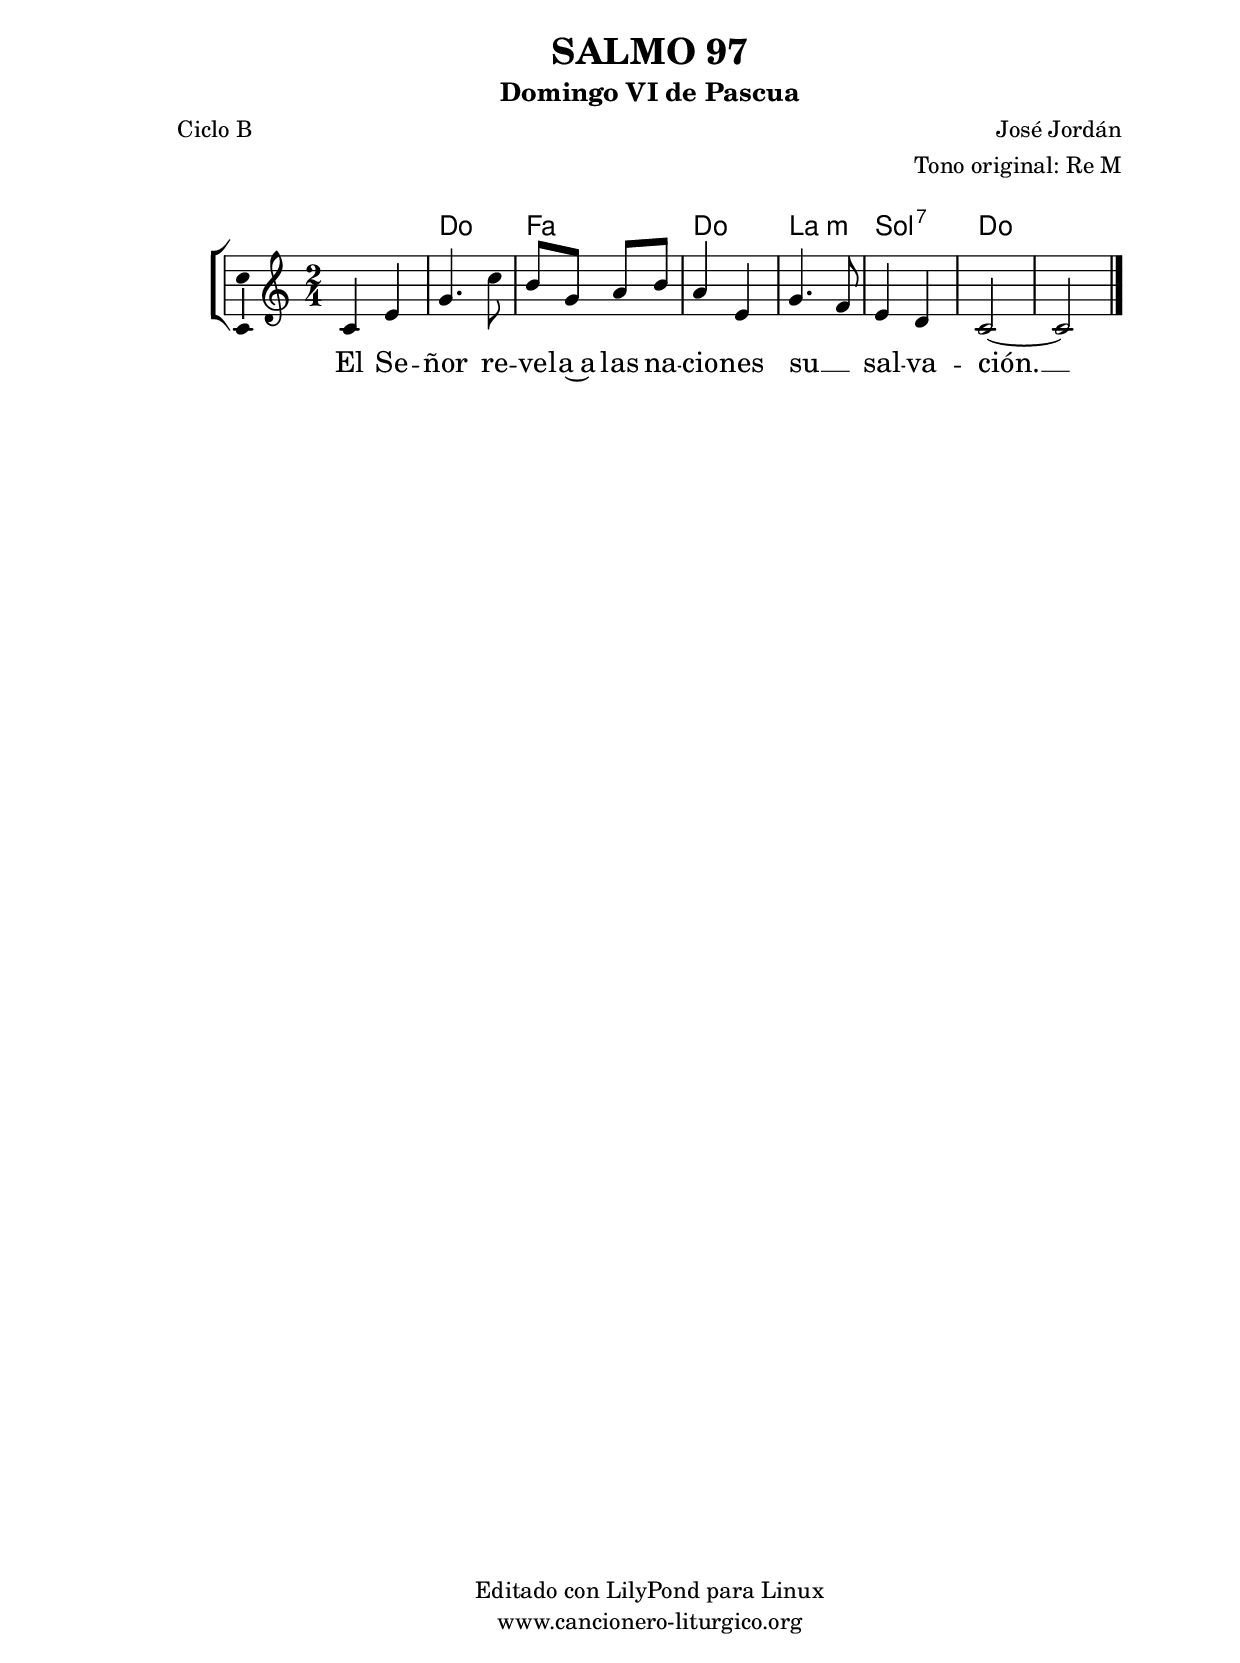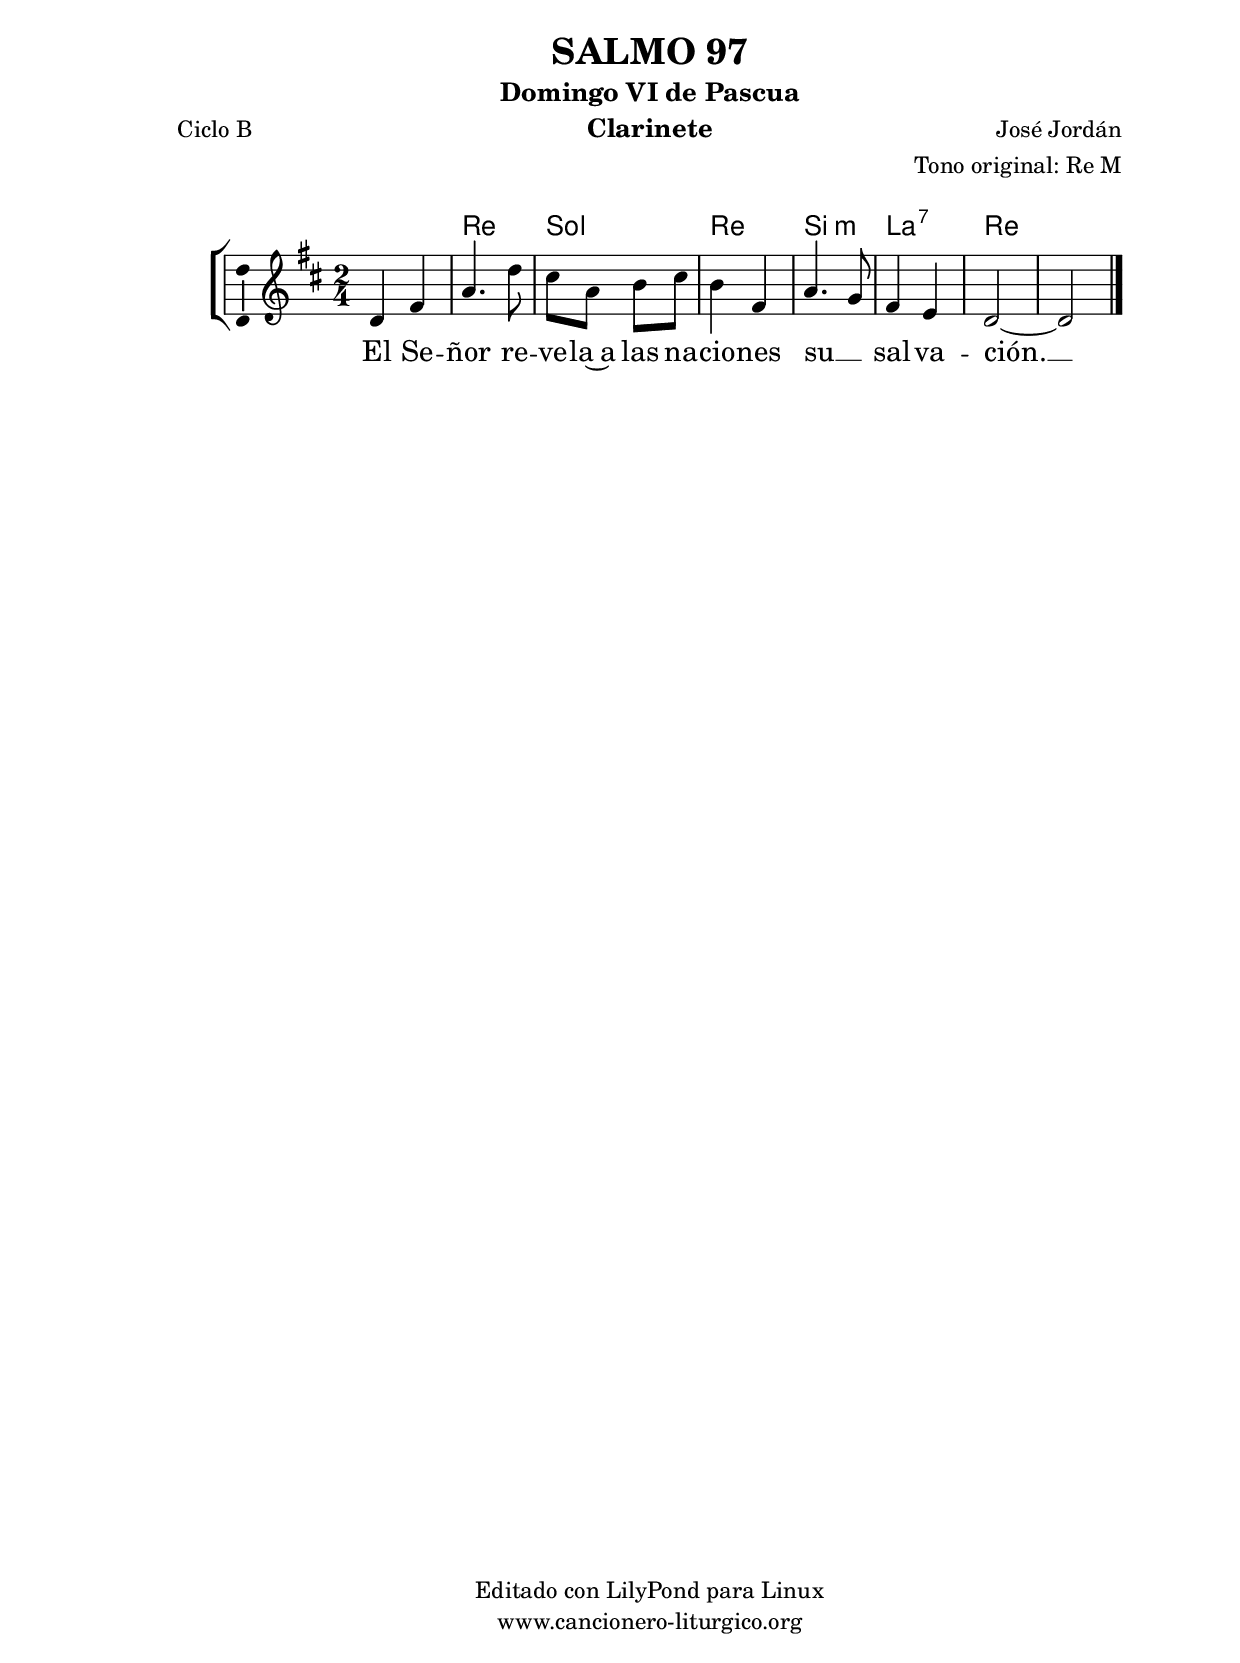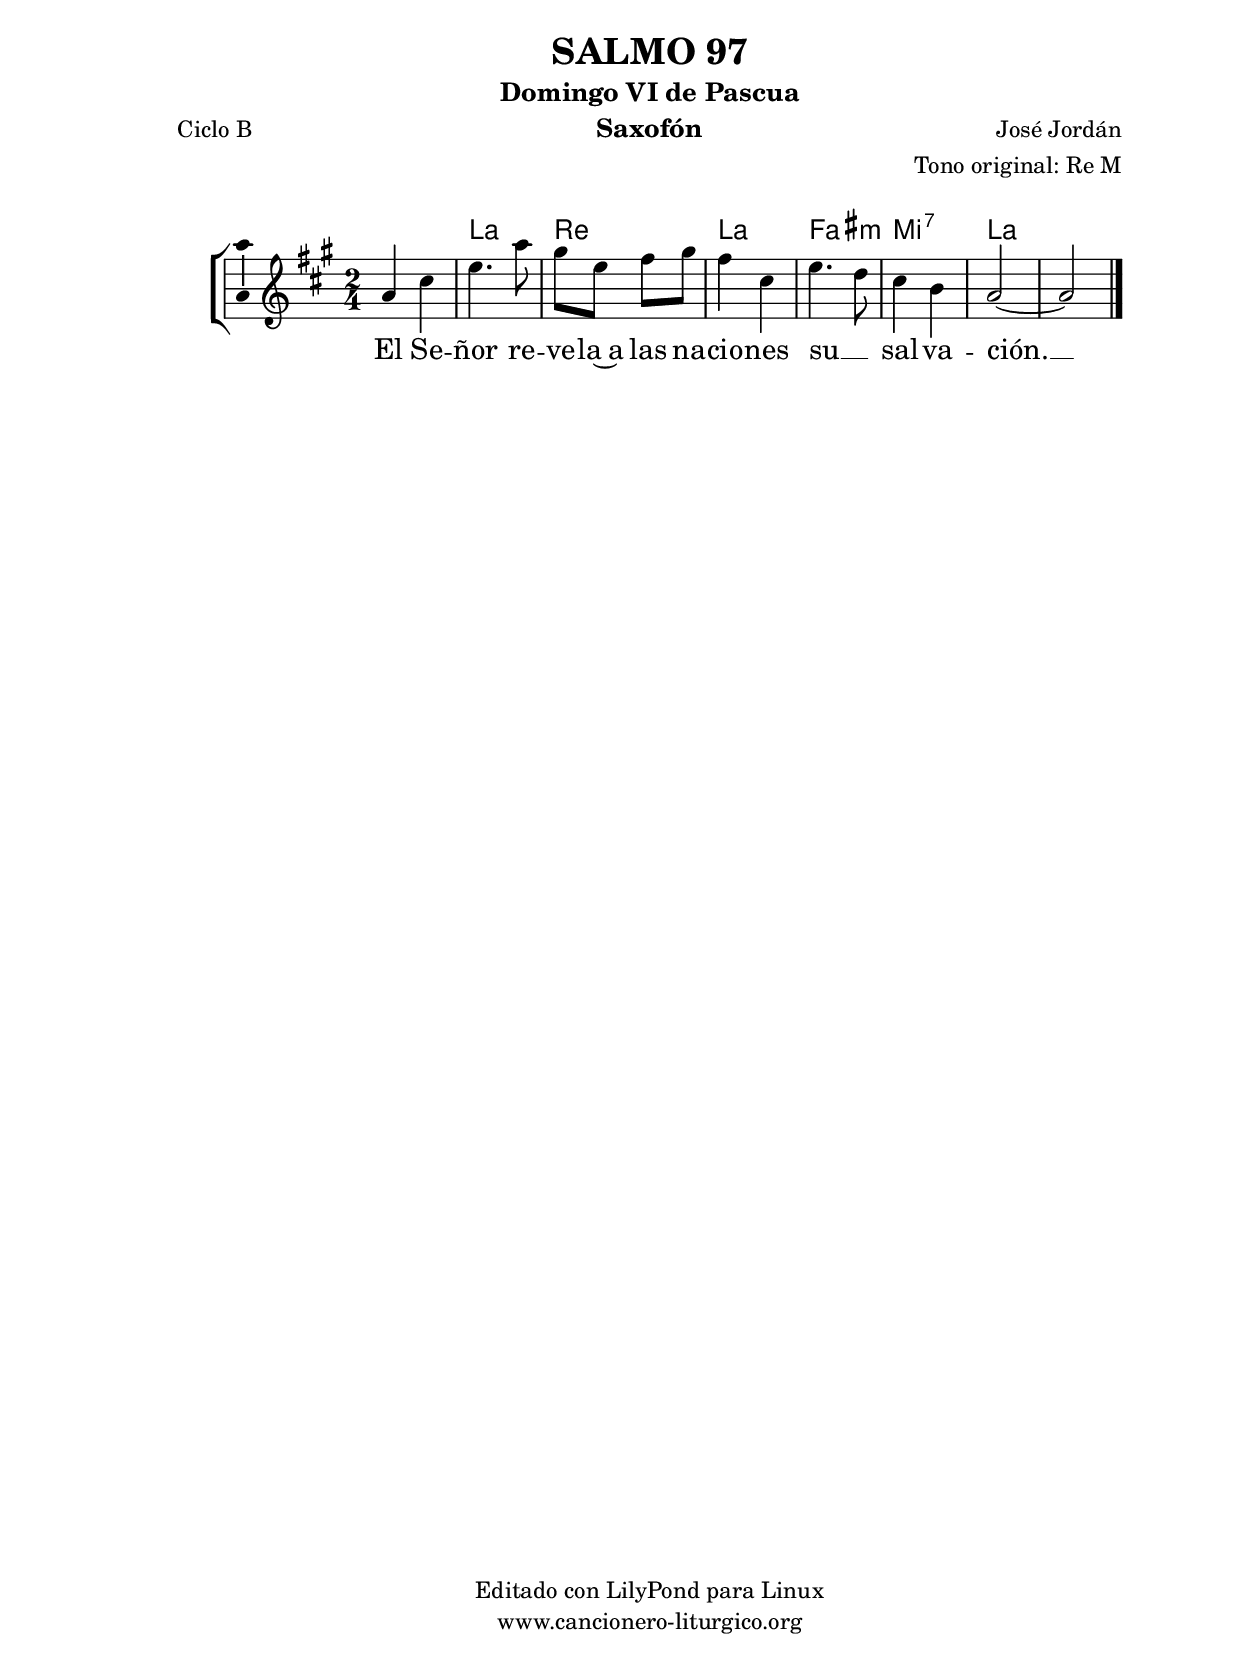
%
%para convertir .midi en .wav:
%timidity filename.midi -Ow -o finename.wav
%
%
%Para convertir de .wav a .mp3:
%lame -h -m j filename.wav
%
%
%para escuchar el midi:
%timidity nombrefichero.midi
%


%versión de lilypond para la que se ha escrito esta partitura:
\version "2.16.0"

	%Tamaño papel
	#(set-default-paper-size "a4")
	%Tamaño partitura
	#(set-global-staff-size 20)
	%No responde al pulsar sobre una nota
	#(ly:set-option 'point-and-click #f)

%parámetros del encabezamiento:
\header {
	title = "SALMO 97"
	subtitle = "Domingo VI de Pascua"
	composer = "José Jordán"
	poet = "Ciclo B"
	meter = ""
	arranger = "Tono original: Re M"
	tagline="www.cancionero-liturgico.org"
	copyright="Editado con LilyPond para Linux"
	}

%parámetros asociados al papel:
\paper  {
	oddHeaderMarkup = \markup {\fill-line { \on-the-fly #not-first-page \fromproperty #'header:title \on-the-fly #not-first-page \fromproperty #'header:composer }}
	evenHeaderMarkup = \markup {\fill-line { \fromproperty #'header:composer \fromproperty #'header:title }}
	#(set-paper-size "a4")
	print-page-number = ##f
	first-page-number = 1
	print-first-page-number = ##f
%	head-separation = 3.0 \cm
	top-margin = 2.0 \cm
	bottom-margin = 0.5\cm
%%%	bottom-margin = -1.0\cm
	left-margin = 3.0 \cm
	line-width = 16.0 \cm 
	indent = 8\mm
	interscoreline = 2.\mm
	between-system-space = 15\mm
%	para que las partituras no llenen la hoja:
	ragged-bottom = ##t
%	idem para la última hoja:
	ragged-last-bottom = ##f
%	para que las partituras llenen el ancho del papel:
	ragged-last = ##f
	after-title-space = 2.5 \cm
%page-count=1
%system-count=8

	%Flexible Vertical Spacing
%	markup-markup-spacing =
%	#'((basic-distance . 15) (minimum-distance . 15) (padding . 3))
	markup-system-spacing =
	#'((basic-distance . 15) (minimum-distance . 15) (padding . 3))
	system-system-spacing =
	#'((basic-distance . 15) (minimum-distance . 15) (padding . 3))
	score-system-spacing =
	#'((basic-distance . 15) (minimum-distance . 15) (padding . 5))
%	top-system-spacing = % header
%	#'((basic-distance . 8) (minimum-distance . 0) (padding . 3))
%	top-markup-spacing =
%	#'((basic-distance . 20) (minimum-distance . 20) (padding . 3))
	last-bottom-spacing = % footer
	#'((basic-distance . 5) (minimum-distance . 5) (padding . 3))
%	score-markup-spacing =
%	#'((basic-distance . 16) (minimum-distance . 13) (padding . 3))

	}


%parámetros que afectan a toda la partitura:
global =  {
	%clave de sol (G):
	\clef G
	%armadura:
	\transpose d c
	\key d \major
	\tempo 4=100
	\set Score.tempoHideNote = ##t
	}


acordes = {
	\italianChords
	\chordmode {
	\transpose d c
{

s2
d2 g d b:m a:7 d s

	}
	}
}

melodia = 
	\transpose d c
{
	\relative c'{

\time 2/4

d4 fis
a4. d8
cis8 a b cis
b4 fis
a4. g8
fis4 e
d2~
d2

	\bar "|."
	}
	}


texto = \lyricmode {
El Se -- ñor re -- ve -- la~a las na -- cio -- nes
su __ _ sal -- va -- ción. __
	}


acordesStaff = \context ChordNames = acordesStaff <<
	\set chordChanges = ##t
	\acordes
	>>


vozStaff = \context Voice = vozStaff
\with {\consists "Ambitus_engraver"}
<<
%	\set Staff.instrumentName = ""
%	\set Staff.shortInstrumentName = ""
%	\set Staff.midiInstrument = #"clarinet"
%	\set Staff.midiInstrument = #"cello"
%	\set Staff.midiInstrument = #"flute"
	\set Staff.midiInstrument = #"electric guitar (jazz)"
%	\set Staff.midiInstrument = #"english horn"
%	\set Staff.midiInstrument = #"violin"
%	\set Staff.midiInstrument = #"glockenspiel"
	\set Staff.midiMinimumVolume = #0.7
	\set Staff.midiMaximumVolume = #0.9
	\global
	\melodia
	>>


textoStaff = \context Lyrics = textoStaff <<
	\lyricsto vozStaff \texto
	>>

\book {
	\score {
		\context ChoirStaff {
			\override StaffGroup.SystemStartBracket #'collapse-height = #1
			\override Score.SystemStartBar #'collapse-height = #1
			<<
			\acordesStaff
			\vozStaff
			\textoStaff
			>>
			}
		\layout {
	    		\context {
				\Lyrics
				\override LyricText #'font-size = #2
				}
	   		 \context {
				\Score
				%fontSize = #3
				\override StaffSymbol #'staff-space = #(magstep +3)
				%\override Beam #'thickness = #0.55
				%\override SpacingSpanner #'spacing-increment = #1.0
				%\override Slur #'height-limit = #1.5
				}
			}
		}
	\score {
		\unfoldRepeats
		\context ChoirStaff {
			<<
			\acordesStaff
			\vozStaff
			>>
			}
		\midi {
	  		\context {
	  			\Score
				tempoWholesPerMinute = #(ly:make-moment 70 4)
				}
			}
		}
	}

%Partitura para clarinete
#(define output-suffix "C")
\book {
	\header{
		instrument = "Clarinete"
		}
	\score {
		\context ChoirStaff {
			\override StaffGroup.SystemStartBracket #'collapse-height = #1
			\override Score.SystemStartBar #'collapse-height = #1
\transpose c d
			<<
			\acordesStaff
			\vozStaff
			\textoStaff
			>>
			}
		\layout {
	    		\context {
				\Lyrics
				\override LyricText #'font-size = #2
				}
	   		 \context {
				\Score
				%fontSize = #3
				\override StaffSymbol #'staff-space = #(magstep +3)
				%\override Beam #'thickness = #0.55
				%\override SpacingSpanner #'spacing-increment = #1.0
				%\override Slur #'height-limit = #1.5
				}
			}
		}
	}

%Partitura para saxofón
#(define output-suffix "S")
\book {
	\header{
		instrument = "Saxofón"
		}
	\score {
		\context ChoirStaff {
			\override StaffGroup.SystemStartBracket #'collapse-height = #1
			\override Score.SystemStartBar #'collapse-height = #1
\transpose c a
			<<
			\acordesStaff
			\vozStaff
			\textoStaff
			>>
			}
		\layout {
	    		\context {
				\Lyrics
				\override LyricText #'font-size = #2
				}
	   		 \context {
				\Score
				%fontSize = #3
				\override StaffSymbol #'staff-space = #(magstep +3)
				%\override Beam #'thickness = #0.55
				%\override SpacingSpanner #'spacing-increment = #1.0
				%\override Slur #'height-limit = #1.5
				}
			}
		}
	}

